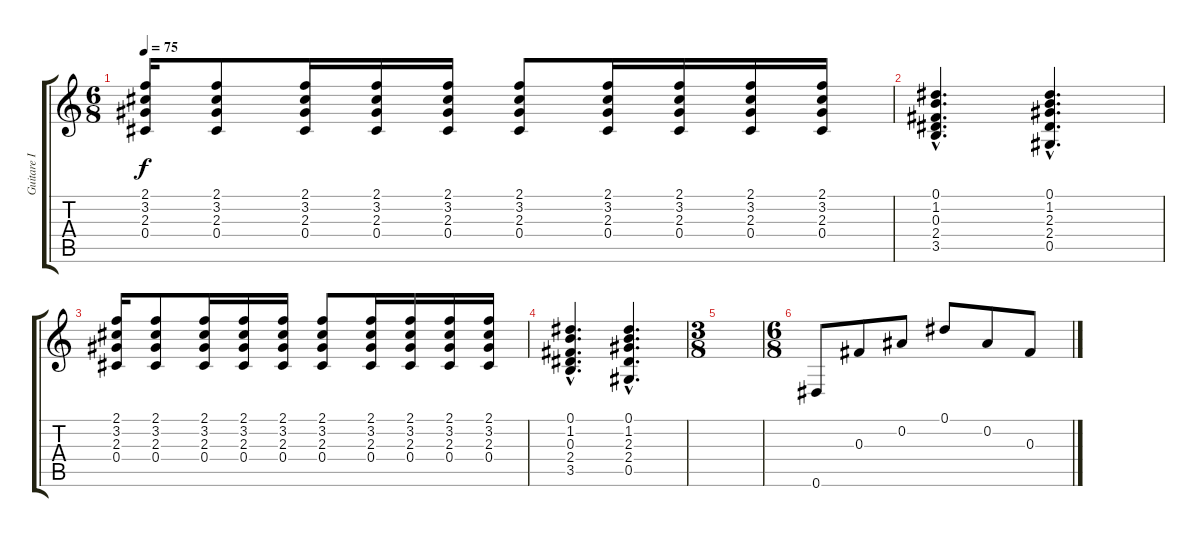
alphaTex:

\track ("Guitare I ( Kirk Clean )" "Guitare I ") {instrument electricguitarclean}
\staff {score tabs}
\tuning (Eb4 Bb3 Gb3 Db3 Ab2 Eb2) {hide}
\ts (6 8)
\tempo 75
\clef g2
\ks c
(2.1 3.2 2.3 0.4).16{dy f} (2.1 3.2 2.3 0.4).8 (2.1 3.2 2.3 0.4).16 (2.1 3.2 2.3 0.4).16 (2.1 3.2 2.3 0.4).16 (2.1 3.2 2.3 0.4).8 (2.1 3.2 2.3 0.4).16 (2.1 3.2 2.3 0.4).16 (2.1 3.2 2.3 0.4).16 (2.1 3.2 2.3 0.4).16 |
(0.1{hac} 1.2{hac} 0.3{hac} 2.4{hac} 3.5{hac}).4{d} (0.1{hac} 1.2{hac} 2.3{hac} 2.4{hac} 0.5{hac}).4{d} |
(2.1 3.2 2.3 0.4).16 (2.1 3.2 2.3 0.4).8 (2.1 3.2 2.3 0.4).16 (2.1 3.2 2.3 0.4).16 (2.1 3.2 2.3 0.4).16 (2.1 3.2 2.3 0.4).8 (2.1 3.2 2.3 0.4).16 (2.1 3.2 2.3 0.4).16 (2.1 3.2 2.3 0.4).16 (2.1 3.2 2.3 0.4).16 |
(0.1{hac} 1.2{hac} 0.3{hac} 2.4{hac} 3.5{hac}).4{d} (0.1{hac} 1.2{hac} 2.3{hac} 2.4{hac} 0.5{hac}).4{d} |
\ts (3 8)
|
\ts (6 8)
0.6.8 0.3.8 0.2.8 0.1.8 0.2.8 0.3.8
